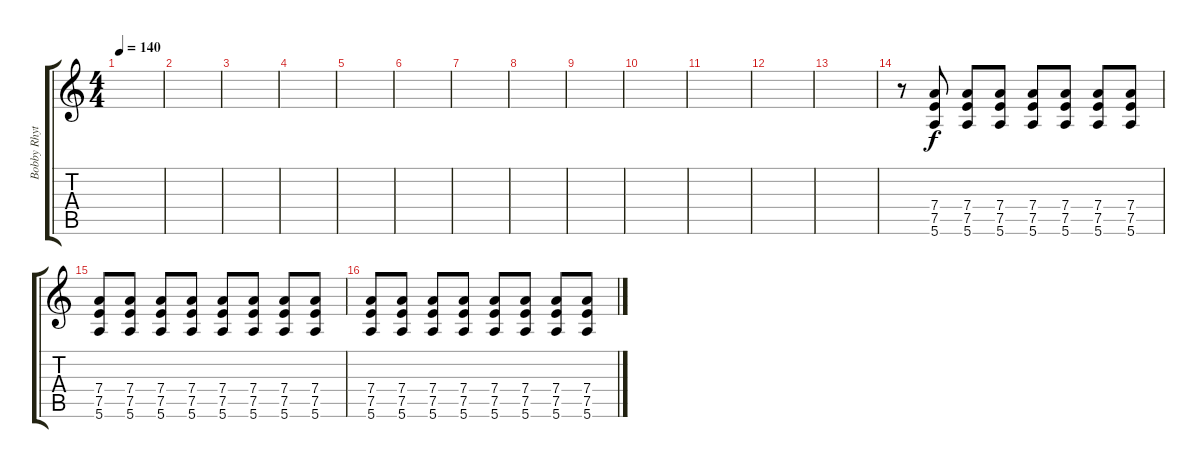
\track ("Bobby Rhytm" "Bobby Rhyt") {instrument distortionguitar}
\staff {score tabs}
\tuning (E4 B3 G3 D3 A2 E2) {hide}
\ts (4 4)
\tempo 140
\clef g2
\ks c
|
|
|
|
|
|
|
|
|
|
|
|
|
r.8 (7.4 7.5 5.6).8 (7.4 7.5 5.6).8 (7.4 7.5 5.6).8 (7.4 7.5 5.6).8 (7.4 7.5 5.6).8 (7.4 7.5 5.6).8 (7.4 7.5 5.6).8 |
(7.4 7.5 5.6).8 (7.4 7.5 5.6).8 (7.4 7.5 5.6).8 (7.4 7.5 5.6).8 (7.4 7.5 5.6).8 (7.4 7.5 5.6).8 (7.4 7.5 5.6).8 (7.4 7.5 5.6).8 |
(7.4 7.5 5.6).8 (7.4 7.5 5.6).8 (7.4 7.5 5.6).8 (7.4 7.5 5.6).8 (7.4 7.5 5.6).8 (7.4 7.5 5.6).8 (7.4 7.5 5.6).8 (7.4 7.5 5.6).8
